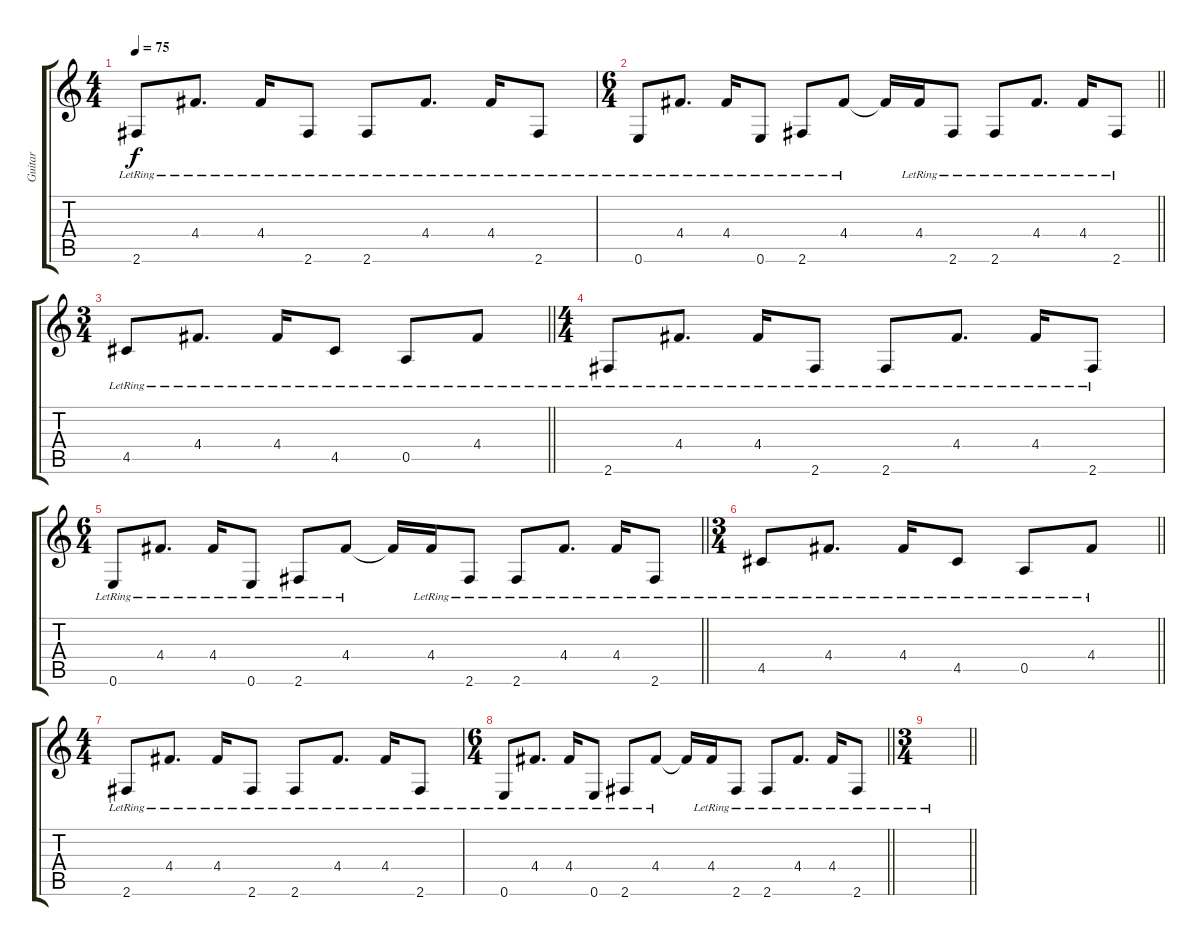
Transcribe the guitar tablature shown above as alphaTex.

\track ("Guitar" "Guitar") {instrument acousticguitarsteel}
\staff {score tabs}
\tuning (E4 B3 G3 D3 A2 E2) {hide}
\ts (4 4)
\tempo 75
\clef g2
\ks c
2.6{lr}.8{dy f} 4.4{lr}.8{d} 4.4{lr}.16 2.6{lr}.8 2.6{lr}.8 4.4{lr}.8{d} 4.4{lr}.16 2.6{lr}.8 |
\ts (6 4)
\barLineRight lightlight
0.6{lr}.8 4.4{lr}.8{d} 4.4{lr}.16 0.6{lr}.8 2.6{lr}.8 4.4{lr}.8 4.4{t}.16 4.4{lr}.16 2.6{lr}.8 2.6{lr}.8 4.4{lr}.8{d} 4.4{lr}.16 2.6{lr}.8 |
\ts (3 4)
\barLineRight lightlight
4.5{lr}.8 4.4{lr}.8{d} 4.4{lr}.16 4.5{lr}.8 0.5{lr}.8 4.4{lr}.8 |
\ts (4 4)
2.6{lr}.8 4.4{lr}.8{d} 4.4{lr}.16 2.6{lr}.8 2.6{lr}.8 4.4{lr}.8{d} 4.4{lr}.16 2.6{lr}.8 |
\ts (6 4)
\barLineRight lightlight
0.6{lr}.8 4.4{lr}.8{d} 4.4{lr}.16 0.6{lr}.8 2.6{lr}.8 4.4{lr}.8 4.4{t}.16 4.4{lr}.16 2.6{lr}.8 2.6{lr}.8 4.4{lr}.8{d} 4.4{lr}.16 2.6{lr}.8 |
\ts (3 4)
\barLineRight lightlight
4.5{lr}.8 4.4{lr}.8{d} 4.4{lr}.16 4.5{lr}.8 0.5{lr}.8 4.4{lr}.8 |
\ts (4 4)
2.6{lr}.8 4.4{lr}.8{d} 4.4{lr}.16 2.6{lr}.8 2.6{lr}.8 4.4{lr}.8{d} 4.4{lr}.16 2.6{lr}.8 |
\ts (6 4)
\barLineRight lightlight
0.6{lr}.8 4.4{lr}.8{d} 4.4{lr}.16 0.6{lr}.8 2.6{lr}.8 4.4{lr}.8 4.4{t}.16 4.4{lr}.16 2.6{lr}.8 2.6{lr}.8 4.4{lr}.8{d} 4.4{lr}.16 2.6{lr}.8 |
\ts (3 4)
\barLineRight lightlight
